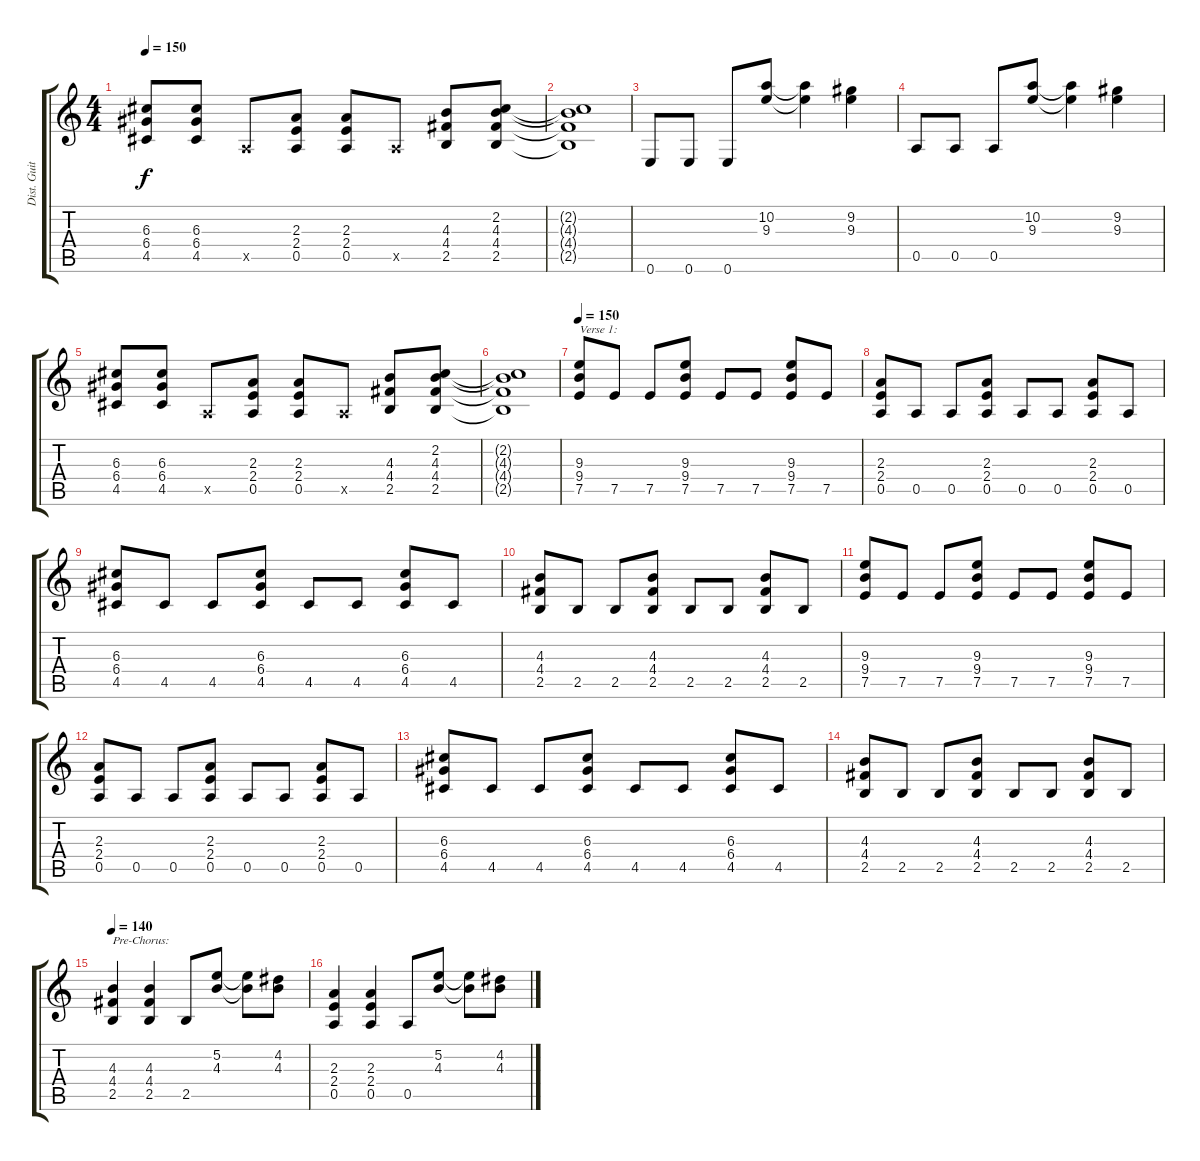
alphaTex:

\track ("Dist. Guitar 2" "Dist. Guit") {instrument overdrivenguitar}
\staff {score tabs}
\tuning (E4 B3 G3 D3 A2 E2) {hide}
\ts (4 4)
\tempo 150
\clef g2
\ks c
(6.3 6.4 4.5).8{dy f} (6.3 6.4 4.5).8 0.5{x}.8 (2.3 2.4 0.5).8 (2.3 2.4 0.5).8 0.5{x}.8 (4.3 4.4 2.5).8 (2.2 4.3 4.4 2.5).8 |
(2.2{t} 4.3{t} 4.4{t} 2.5{t}).1 |
0.6.8 0.6.8 0.6.8 (10.2 9.3).8 (10.2{t} 9.3{t}).4 (9.2 9.3).4 |
0.5.8 0.5.8 0.5.8 (10.2 9.3).8 (10.2{t} 9.3{t}).4 (9.2 9.3).4 |
(6.3 6.4 4.5).8 (6.3 6.4 4.5).8 0.5{x}.8 (2.3 2.4 0.5).8 (2.3 2.4 0.5).8 0.5{x}.8 (4.3 4.4 2.5).8 (2.2 4.3 4.4 2.5).8 |
(2.2{t} 4.3{t} 4.4{t} 2.5{t}).1 |
\tempo 150
(9.3 9.4 7.5).8{txt "Verse 1:"} 7.5.8 7.5.8 (9.3 9.4 7.5).8 7.5.8 7.5.8 (9.3 9.4 7.5).8 7.5.8 |
(2.3 2.4 0.5).8 0.5.8 0.5.8 (2.3 2.4 0.5).8 0.5.8 0.5.8 (2.3 2.4 0.5).8 0.5.8 |
(6.3 6.4 4.5).8 4.5.8 4.5.8 (6.3 6.4 4.5).8 4.5.8 4.5.8 (6.3 6.4 4.5).8 4.5.8 |
(4.3 4.4 2.5).8 2.5.8 2.5.8 (4.3 4.4 2.5).8 2.5.8 2.5.8 (4.3 4.4 2.5).8 2.5.8 |
(9.3 9.4 7.5).8 7.5.8 7.5.8 (9.3 9.4 7.5).8 7.5.8 7.5.8 (9.3 9.4 7.5).8 7.5.8 |
(2.3 2.4 0.5).8 0.5.8 0.5.8 (2.3 2.4 0.5).8 0.5.8 0.5.8 (2.3 2.4 0.5).8 0.5.8 |
(6.3 6.4 4.5).8 4.5.8 4.5.8 (6.3 6.4 4.5).8 4.5.8 4.5.8 (6.3 6.4 4.5).8 4.5.8 |
(4.3 4.4 2.5).8 2.5.8 2.5.8 (4.3 4.4 2.5).8 2.5.8 2.5.8 (4.3 4.4 2.5).8 2.5.8 |
\tempo 140
(4.3 4.4 2.5).4{txt "Pre-Chorus:"} (4.3 4.4 2.5).4 2.5.8 (5.2 4.3).8 (5.2{t} 4.3{t}).8 (4.2 4.3).8 |
(2.3 2.4 0.5).4 (2.3 2.4 0.5).4 0.5.8 (5.2 4.3).8 (5.2{t} 4.3{t}).8 (4.2 4.3).8
